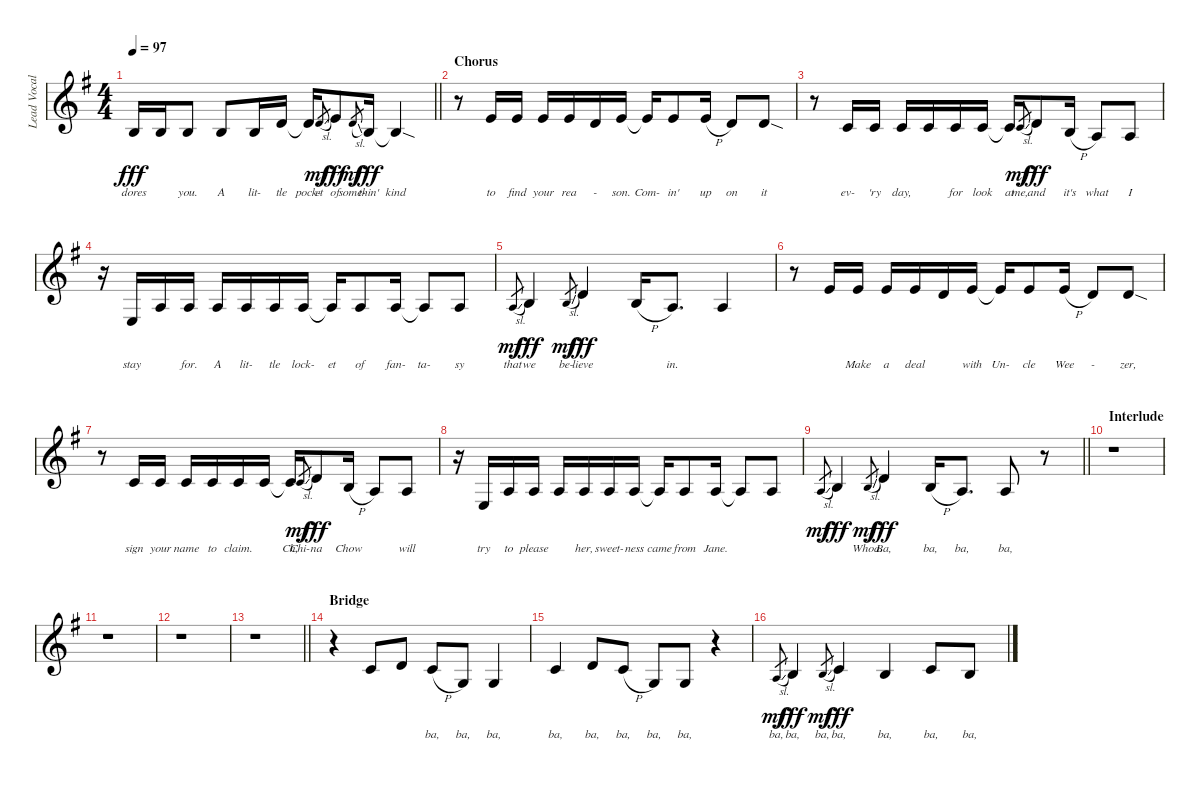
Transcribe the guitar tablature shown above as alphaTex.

\track ("Lead Vocal" "Lead Vocal") {instrument lead6voice}
\staff {score}
\tuning (E4 B3 G3 D3 A2 E2) {hide}
\ts (4 4)
\tempo 97
\clef g2
\barLineRight lightlight
\ks eminor
4.3.16{lyrics (0 "dores") lyrics (1 "") lyrics (2 "") lyrics (3 "") lyrics (4 "") dy fff} 0.2.16{lyrics (0 " ") lyrics (1 "") lyrics (2 "") lyrics (3 "") lyrics (4 "")} 0.2.8{lyrics (0 "you.") lyrics (1 "") lyrics (2 "") lyrics (3 "") lyrics (4 "")} 0.2.8{lyrics (0 "A") lyrics (1 "") lyrics (2 "") lyrics (3 "") lyrics (4 "")} 0.2.16{lyrics (0 "lit-") lyrics (1 "") lyrics (2 "") lyrics (3 "") lyrics (4 "")} 3.2.16{lyrics (0 "tle") lyrics (1 "") lyrics (2 "") lyrics (3 "") lyrics (4 "")} 3.2{t}.16{lyrics (0 "pock-") lyrics (1 "") lyrics (2 "") lyrics (3 "") lyrics (4 "")} 3.2{sl}.8{lyrics (0 "et") lyrics (1 "") lyrics (2 "") lyrics (3 "") lyrics (4 "") gr dy mf} 5.2.8{lyrics (0 "of") lyrics (1 "") lyrics (2 "") lyrics (3 "") lyrics (4 "") dy fff} 3.2{sl}.8{lyrics (0 "some-") lyrics (1 "") lyrics (2 "") lyrics (3 "") lyrics (4 "") gr dy mf} 0.2.16{lyrics (0 "thin'") lyrics (1 "") lyrics (2 "") lyrics (3 "") lyrics (4 "") dy fff} 0.2{sod t}.4{lyrics (0 "kind") lyrics (1 "") lyrics (2 "") lyrics (3 "") lyrics (4 "")} |
\section ("" "Chorus")
r.8 5.2.16{lyrics (0 "to") lyrics (1 "") lyrics (2 "") lyrics (3 "") lyrics (4 "")} 5.2.16{lyrics (0 "find") lyrics (1 "") lyrics (2 "") lyrics (3 "") lyrics (4 "")} 5.2.16{lyrics (0 "your") lyrics (1 "") lyrics (2 "") lyrics (3 "") lyrics (4 "")} 5.2.16{lyrics (0 "rea") lyrics (1 "") lyrics (2 "") lyrics (3 "") lyrics (4 "")} 3.2.16{lyrics (0 "-") lyrics (1 "") lyrics (2 "") lyrics (3 "") lyrics (4 "")} 5.2.16{lyrics (0 "son.") lyrics (1 "") lyrics (2 "") lyrics (3 "") lyrics (4 "")} 5.2{t}.16{lyrics (0 "Com-") lyrics (1 "") lyrics (2 "") lyrics (3 "") lyrics (4 "")} 5.2.8{lyrics (0 "in'") lyrics (1 "") lyrics (2 "") lyrics (3 "") lyrics (4 "")} 5.2{h}.16{lyrics (0 "up") lyrics (1 "") lyrics (2 "") lyrics (3 "") lyrics (4 "")} 3.2.8{lyrics (0 "on") lyrics (1 "") lyrics (2 "") lyrics (3 "") lyrics (4 "")} 3.2{sod}.8{lyrics (0 "it") lyrics (1 "") lyrics (2 "") lyrics (3 "") lyrics (4 "")} |
r.8 1.2.16{lyrics (0 "ev-") lyrics (1 "") lyrics (2 "") lyrics (3 "") lyrics (4 "")} 1.2.16{lyrics (0 "'ry") lyrics (1 "") lyrics (2 "") lyrics (3 "") lyrics (4 "")} 1.2.16{lyrics (0 "day,") lyrics (1 "") lyrics (2 "") lyrics (3 "") lyrics (4 "")} 1.2.16{lyrics (0 " ") lyrics (1 "") lyrics (2 "") lyrics (3 "") lyrics (4 "")} 1.2.16{lyrics (0 "for") lyrics (1 "") lyrics (2 "") lyrics (3 "") lyrics (4 "")} 1.2.16{lyrics (0 "look") lyrics (1 "") lyrics (2 "") lyrics (3 "") lyrics (4 "")} 1.2{t}.16{lyrics (0 "at") lyrics (1 "") lyrics (2 "") lyrics (3 "") lyrics (4 "")} 1.2{sl}.8{lyrics (0 "me,") lyrics (1 "") lyrics (2 "") lyrics (3 "") lyrics (4 "") gr dy mf} 3.2.8{lyrics (0 "and") lyrics (1 "") lyrics (2 "") lyrics (3 "") lyrics (4 "") dy fff} 4.3{h}.16{lyrics (0 "it's") lyrics (1 "") lyrics (2 "") lyrics (3 "") lyrics (4 "")} 2.3.8{lyrics (0 "what") lyrics (1 "") lyrics (2 "") lyrics (3 "") lyrics (4 "")} 2.3.8{lyrics (0 "I") lyrics (1 "") lyrics (2 "") lyrics (3 "") lyrics (4 "")} |
r.16 2.4.16{lyrics (0 "stay") lyrics (1 "") lyrics (2 "") lyrics (3 "") lyrics (4 "")} 2.3.16{lyrics (0 " ") lyrics (1 "") lyrics (2 "") lyrics (3 "") lyrics (4 "")} 2.3.16{lyrics (0 "for.") lyrics (1 "") lyrics (2 "") lyrics (3 "") lyrics (4 "")} 2.3.16{lyrics (0 "A") lyrics (1 "") lyrics (2 "") lyrics (3 "") lyrics (4 "")} 2.3.16{lyrics (0 "lit-") lyrics (1 "") lyrics (2 "") lyrics (3 "") lyrics (4 "")} 2.3.16{lyrics (0 "tle") lyrics (1 "") lyrics (2 "") lyrics (3 "") lyrics (4 "")} 2.3.16{lyrics (0 "lock-") lyrics (1 "") lyrics (2 "") lyrics (3 "") lyrics (4 "")} 2.3{t}.16{lyrics (0 "et") lyrics (1 "") lyrics (2 "") lyrics (3 "") lyrics (4 "")} 2.3.8{lyrics (0 "of") lyrics (1 "") lyrics (2 "") lyrics (3 "") lyrics (4 "")} 2.3.16{lyrics (0 "fan-") lyrics (1 "") lyrics (2 "") lyrics (3 "") lyrics (4 "")} 2.3{t}.8{lyrics (0 "ta-") lyrics (1 "") lyrics (2 "") lyrics (3 "") lyrics (4 "")} 2.3.8{lyrics (0 "sy") lyrics (1 "") lyrics (2 "") lyrics (3 "") lyrics (4 "")} |
2.3{sl}.8{lyrics (0 "that") lyrics (1 "") lyrics (2 "") lyrics (3 "") lyrics (4 "") gr dy mf} 4.3.4{lyrics (0 "we") lyrics (1 "") lyrics (2 "") lyrics (3 "") lyrics (4 "") dy fff} 0.2{sl}.8{lyrics (0 "be-") lyrics (1 "") lyrics (2 "") lyrics (3 "") lyrics (4 "") gr dy mf} 3.2.4{lyrics (0 "lieve") lyrics (1 "") lyrics (2 "") lyrics (3 "") lyrics (4 "") dy fff} 4.3{h}.16{lyrics (0 " ") lyrics (1 "") lyrics (2 "") lyrics (3 "") lyrics (4 "")} 2.3.8{d lyrics (0 "in.") lyrics (1 "") lyrics (2 "") lyrics (3 "") lyrics (4 "")} 2.3.4{lyrics (0 "") lyrics (1 "") lyrics (2 "") lyrics (3 "") lyrics (4 "")} |
r.8 5.2.16{lyrics (0 "") lyrics (1 "") lyrics (2 "") lyrics (3 "") lyrics (4 "")} 5.2.16{lyrics (0 "Make") lyrics (1 "") lyrics (2 "") lyrics (3 "") lyrics (4 "")} 5.2.16{lyrics (0 "a") lyrics (1 "") lyrics (2 "") lyrics (3 "") lyrics (4 "")} 5.2.16{lyrics (0 "deal") lyrics (1 "") lyrics (2 "") lyrics (3 "") lyrics (4 "")} 3.2.16{lyrics (0 " ") lyrics (1 "") lyrics (2 "") lyrics (3 "") lyrics (4 "")} 5.2.16{lyrics (0 "with") lyrics (1 "") lyrics (2 "") lyrics (3 "") lyrics (4 "")} 5.2{t}.16{lyrics (0 "Un-") lyrics (1 "") lyrics (2 "") lyrics (3 "") lyrics (4 "")} 5.2.8{lyrics (0 "cle") lyrics (1 "") lyrics (2 "") lyrics (3 "") lyrics (4 "")} 5.2{h}.16{lyrics (0 "Wee") lyrics (1 "") lyrics (2 "") lyrics (3 "") lyrics (4 "")} 3.2.8{lyrics (0 "-") lyrics (1 "") lyrics (2 "") lyrics (3 "") lyrics (4 "")} 3.2{sod}.8{lyrics (0 "zer,") lyrics (1 "") lyrics (2 "") lyrics (3 "") lyrics (4 "")} |
r.8 1.2.16{lyrics (0 "sign") lyrics (1 "") lyrics (2 "") lyrics (3 "") lyrics (4 "")} 1.2.16{lyrics (0 "your") lyrics (1 "") lyrics (2 "") lyrics (3 "") lyrics (4 "")} 1.2.16{lyrics (0 "name") lyrics (1 "") lyrics (2 "") lyrics (3 "") lyrics (4 "")} 1.2.16{lyrics (0 "to") lyrics (1 "") lyrics (2 "") lyrics (3 "") lyrics (4 "")} 1.2.16{lyrics (0 "claim.") lyrics (1 "") lyrics (2 "") lyrics (3 "") lyrics (4 "")} 1.2.16{lyrics (0 " ") lyrics (1 "") lyrics (2 "") lyrics (3 "") lyrics (4 "")} 1.2{t}.16{lyrics (0 "Ch,") lyrics (1 "") lyrics (2 "") lyrics (3 "") lyrics (4 "")} 1.2{sl}.8{lyrics (0 "Chi-") lyrics (1 "") lyrics (2 "") lyrics (3 "") lyrics (4 "") gr dy mf} 3.2.8{lyrics (0 "na") lyrics (1 "") lyrics (2 "") lyrics (3 "") lyrics (4 "") dy fff} 4.3{h}.16{lyrics (0 "Chow") lyrics (1 "") lyrics (2 "") lyrics (3 "") lyrics (4 "")} 2.3.8{lyrics (0 " ") lyrics (1 "") lyrics (2 "") lyrics (3 "") lyrics (4 "")} 2.3.8{lyrics (0 "will") lyrics (1 "") lyrics (2 "") lyrics (3 "") lyrics (4 "")} |
r.16 2.4.16{lyrics (0 "try") lyrics (1 "") lyrics (2 "") lyrics (3 "") lyrics (4 "")} 2.3.16{lyrics (0 "to") lyrics (1 "") lyrics (2 "") lyrics (3 "") lyrics (4 "")} 2.3.16{lyrics (0 "please") lyrics (1 "") lyrics (2 "") lyrics (3 "") lyrics (4 "")} 2.3.16{lyrics (0 " ") lyrics (1 "") lyrics (2 "") lyrics (3 "") lyrics (4 "")} 2.3.16{lyrics (0 "her,") lyrics (1 "") lyrics (2 "") lyrics (3 "") lyrics (4 "")} 2.3.16{lyrics (0 "sweet-") lyrics (1 "") lyrics (2 "") lyrics (3 "") lyrics (4 "")} 2.3.16{lyrics (0 "ness") lyrics (1 "") lyrics (2 "") lyrics (3 "") lyrics (4 "")} 2.3{t}.16{lyrics (0 "came") lyrics (1 "") lyrics (2 "") lyrics (3 "") lyrics (4 "")} 2.3.8{lyrics (0 "from") lyrics (1 "") lyrics (2 "") lyrics (3 "") lyrics (4 "")} 2.3.16{lyrics (0 "Jane.") lyrics (1 "") lyrics (2 "") lyrics (3 "") lyrics (4 "")} 2.3{t}.8{lyrics (0 " ") lyrics (1 "") lyrics (2 "") lyrics (3 "") lyrics (4 "")} 2.3.8{lyrics (0 " ") lyrics (1 "") lyrics (2 "") lyrics (3 "") lyrics (4 "")} |
\barLineRight lightlight
2.3{sl}.8{lyrics (0 " ") lyrics (1 "") lyrics (2 "") lyrics (3 "") lyrics (4 "") gr dy mf} 4.3.4{lyrics (0 "") lyrics (1 "") lyrics (2 "") lyrics (3 "") lyrics (4 "") dy fff} 0.2{sl}.8{lyrics (0 "Whoa.") lyrics (1 "") lyrics (2 "") lyrics (3 "") lyrics (4 "") gr dy mf} 3.2.4{lyrics (0 "Ba,") lyrics (1 "") lyrics (2 "") lyrics (3 "") lyrics (4 "") dy fff} 4.3{h}.16{lyrics (0 "ba,") lyrics (1 "") lyrics (2 "") lyrics (3 "") lyrics (4 "")} 2.3.8{d lyrics (0 "ba,") lyrics (1 "") lyrics (2 "") lyrics (3 "") lyrics (4 "")} 2.3.8{lyrics (0 "ba,") lyrics (1 "") lyrics (2 "") lyrics (3 "") lyrics (4 "")} r.8 |
\section ("" "Interlude")
r.1 |
r.1 |
r.1 |
\barLineRight lightlight
r.1 |
\section ("" "Bridge")
r.4 1.2.8{lyrics (0 " ") lyrics (1 "") lyrics (2 "") lyrics (3 "") lyrics (4 "")} 3.2.8{lyrics (0 "") lyrics (1 "") lyrics (2 "") lyrics (3 "") lyrics (4 "")} 5.3{h}.8{lyrics (0 "ba,") lyrics (1 "") lyrics (2 "") lyrics (3 "") lyrics (4 "")} 0.3.8{lyrics (0 "ba,") lyrics (1 "") lyrics (2 "") lyrics (3 "") lyrics (4 "")} 0.3.4{lyrics (0 "ba,") lyrics (1 "") lyrics (2 "") lyrics (3 "") lyrics (4 "")} |
1.2.4{lyrics (0 "ba,") lyrics (1 "") lyrics (2 "") lyrics (3 "") lyrics (4 "")} 3.2.8{lyrics (0 "ba,") lyrics (1 "") lyrics (2 "") lyrics (3 "") lyrics (4 "")} 5.3{h}.8{lyrics (0 "ba,") lyrics (1 "") lyrics (2 "") lyrics (3 "") lyrics (4 "")} 0.3.8{lyrics (0 "ba,") lyrics (1 "") lyrics (2 "") lyrics (3 "") lyrics (4 "")} 0.3.8{lyrics (0 "ba,") lyrics (1 "") lyrics (2 "") lyrics (3 "") lyrics (4 "")} r.4 |
2.3{sl}.8{lyrics (0 "ba,") lyrics (1 "") lyrics (2 "") lyrics (3 "") lyrics (4 "") gr dy mf} 4.3.4{lyrics (0 "ba,") lyrics (1 "") lyrics (2 "") lyrics (3 "") lyrics (4 "") dy fff} 4.3{sl}.8{lyrics (0 "ba,") lyrics (1 "") lyrics (2 "") lyrics (3 "") lyrics (4 "") gr dy mf} 5.3.4{lyrics (0 "ba,") lyrics (1 "") lyrics (2 "") lyrics (3 "") lyrics (4 "") dy fff} 4.3.4{lyrics (0 "ba,") lyrics (1 "") lyrics (2 "") lyrics (3 "") lyrics (4 "")} 5.3.8{lyrics (0 "ba,") lyrics (1 "") lyrics (2 "") lyrics (3 "") lyrics (4 "")} 9.4{h}.8{lyrics (0 "ba,") lyrics (1 "") lyrics (2 "") lyrics (3 "") lyrics (4 "")}
